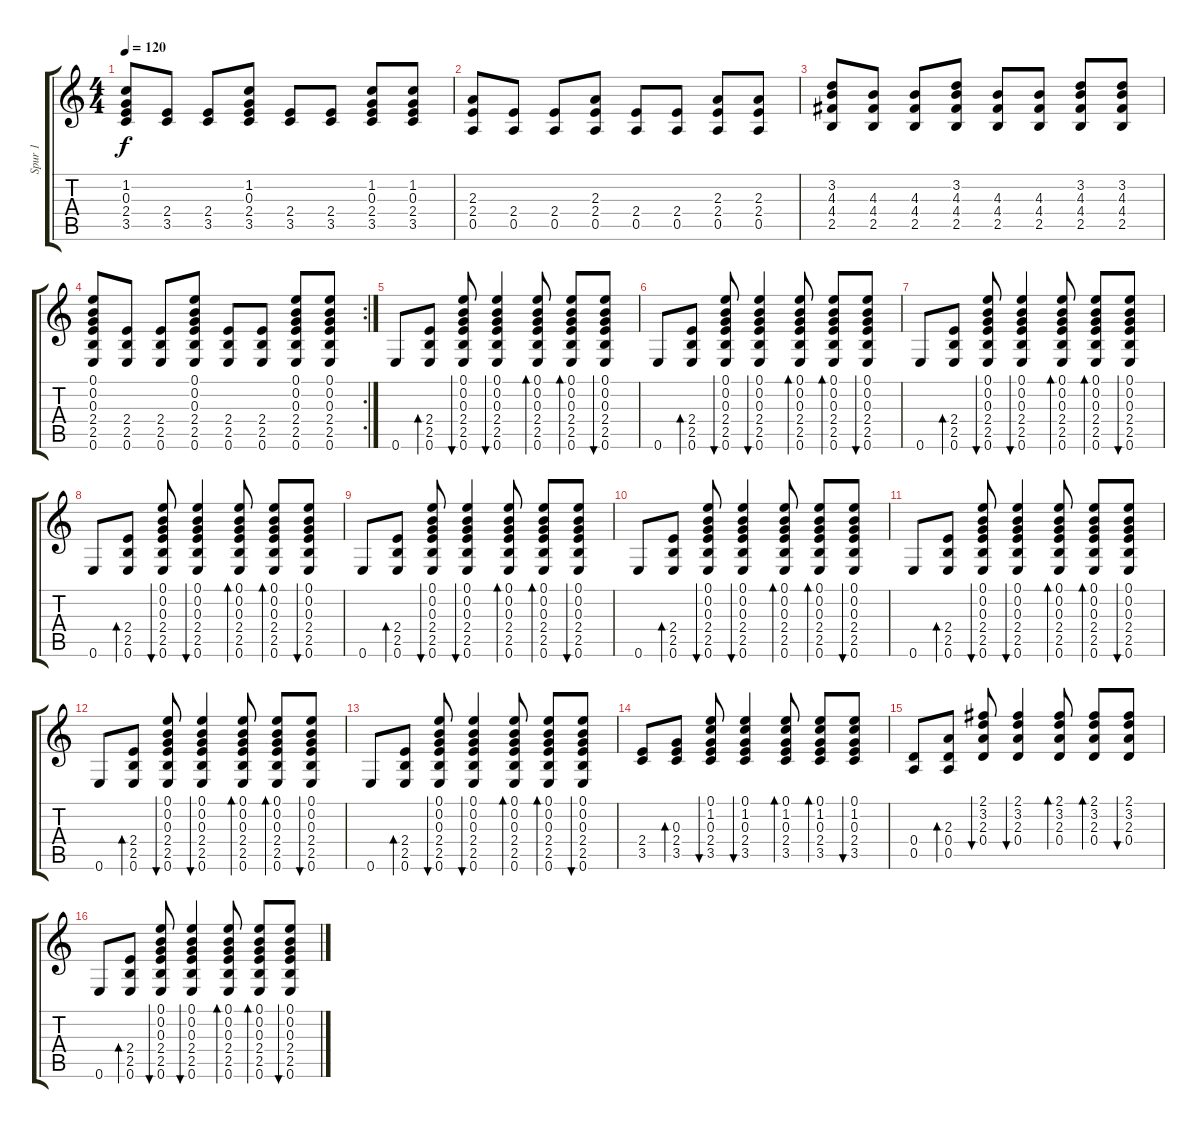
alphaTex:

\track ("Spur 1" "Spur 1") {instrument acousticguitarsteel}
\staff {score tabs}
\tuning (E4 B3 G3 D3 A2 E2) {hide}
\ts (4 4)
\tempo 120
\clef g2
\ks c
(1.2 0.3 2.4 3.5).8{dy f} (2.4 3.5).8 (2.4 3.5).8 (1.2 0.3 2.4 3.5).8 (2.4 3.5).8 (2.4 3.5).8 (1.2 0.3 2.4 3.5).8 (1.2 0.3 2.4 3.5).8 |
(2.3 2.4 0.5).8 (2.4 0.5).8 (2.4 0.5).8 (2.3 2.4 0.5).8 (2.4 0.5).8 (2.4 0.5).8 (2.3 2.4 0.5).8 (2.3 2.4 0.5).8 |
(3.2 4.3 4.4 2.5).8 (4.3 4.4 2.5).8 (4.3 4.4 2.5).8 (3.2 4.3 4.4 2.5).8 (4.3 4.4 2.5).8 (4.3 4.4 2.5).8 (3.2 4.3 4.4 2.5).8 (3.2 4.3 4.4 2.5).8 |
\rc 2
(0.1 0.2 0.3 2.4 2.5 0.6).8 (2.4 2.5 0.6).8 (2.4 2.5 0.6).8 (0.1 0.2 0.3 2.4 2.5 0.6).8 (2.4 2.5 0.6).8 (2.4 2.5 0.6).8 (0.1 0.2 0.3 2.4 2.5 0.6).8 (0.1 0.2 0.3 2.4 2.5 0.6).8 |
0.6.8 (2.4 2.5 0.6).8{bd 30} (0.1 0.2 0.3 2.4 2.5 0.6).8{bu 30} (0.1 0.2 0.3 2.4 2.5 0.6).4{bu 30} (0.1 0.2 0.3 2.4 2.5 0.6).8{bd 30} (0.1 0.2 0.3 2.4 2.5 0.6).8{bd 30} (0.1 0.2 0.3 2.4 2.5 0.6).8{bu 30} |
0.6.8 (2.4 2.5 0.6).8{bd 30} (0.1 0.2 0.3 2.4 2.5 0.6).8{bu 30} (0.1 0.2 0.3 2.4 2.5 0.6).4{bu 30} (0.1 0.2 0.3 2.4 2.5 0.6).8{bd 30} (0.1 0.2 0.3 2.4 2.5 0.6).8{bd 30} (0.1 0.2 0.3 2.4 2.5 0.6).8{bu 30} |
0.6.8 (2.4 2.5 0.6).8{bd 30} (0.1 0.2 0.3 2.4 2.5 0.6).8{bu 30} (0.1 0.2 0.3 2.4 2.5 0.6).4{bu 30} (0.1 0.2 0.3 2.4 2.5 0.6).8{bd 30} (0.1 0.2 0.3 2.4 2.5 0.6).8{bd 30} (0.1 0.2 0.3 2.4 2.5 0.6).8{bu 30} |
0.6.8 (2.4 2.5 0.6).8{bd 30} (0.1 0.2 0.3 2.4 2.5 0.6).8{bu 30} (0.1 0.2 0.3 2.4 2.5 0.6).4{bu 30} (0.1 0.2 0.3 2.4 2.5 0.6).8{bd 30} (0.1 0.2 0.3 2.4 2.5 0.6).8{bd 30} (0.1 0.2 0.3 2.4 2.5 0.6).8{bu 30} |
0.6.8 (2.4 2.5 0.6).8{bd 30} (0.1 0.2 0.3 2.4 2.5 0.6).8{bu 30} (0.1 0.2 0.3 2.4 2.5 0.6).4{bu 30} (0.1 0.2 0.3 2.4 2.5 0.6).8{bd 30} (0.1 0.2 0.3 2.4 2.5 0.6).8{bd 30} (0.1 0.2 0.3 2.4 2.5 0.6).8{bu 30} |
0.6.8 (2.4 2.5 0.6).8{bd 30} (0.1 0.2 0.3 2.4 2.5 0.6).8{bu 30} (0.1 0.2 0.3 2.4 2.5 0.6).4{bu 30} (0.1 0.2 0.3 2.4 2.5 0.6).8{bd 30} (0.1 0.2 0.3 2.4 2.5 0.6).8{bd 30} (0.1 0.2 0.3 2.4 2.5 0.6).8{bu 30} |
0.6.8 (2.4 2.5 0.6).8{bd 30} (0.1 0.2 0.3 2.4 2.5 0.6).8{bu 30} (0.1 0.2 0.3 2.4 2.5 0.6).4{bu 30} (0.1 0.2 0.3 2.4 2.5 0.6).8{bd 30} (0.1 0.2 0.3 2.4 2.5 0.6).8{bd 30} (0.1 0.2 0.3 2.4 2.5 0.6).8{bu 30} |
0.6.8 (2.4 2.5 0.6).8{bd 30} (0.1 0.2 0.3 2.4 2.5 0.6).8{bu 30} (0.1 0.2 0.3 2.4 2.5 0.6).4{bu 30} (0.1 0.2 0.3 2.4 2.5 0.6).8{bd 30} (0.1 0.2 0.3 2.4 2.5 0.6).8{bd 30} (0.1 0.2 0.3 2.4 2.5 0.6).8{bu 30} |
0.6.8 (2.4 2.5 0.6).8{bd 30} (0.1 0.2 0.3 2.4 2.5 0.6).8{bu 30} (0.1 0.2 0.3 2.4 2.5 0.6).4{bu 30} (0.1 0.2 0.3 2.4 2.5 0.6).8{bd 30} (0.1 0.2 0.3 2.4 2.5 0.6).8{bd 30} (0.1 0.2 0.3 2.4 2.5 0.6).8{bu 30} |
(2.4 3.5).8 (0.3 2.4 3.5).8{bd 30} (0.1 1.2 0.3 2.4 3.5).8{bu 30} (0.1 1.2 0.3 2.4 3.5).4{bu 30} (0.1 1.2 0.3 2.4 3.5).8{bd 30} (0.1 1.2 0.3 2.4 3.5).8{bd 30} (0.1 1.2 0.3 2.4 3.5).8{bu 30} |
(0.4 0.5).8 (2.3 0.4 0.5).8{bd 30} (2.1 3.2 2.3 0.4).8{bu 30} (2.1 3.2 2.3 0.4).4{bu 30} (2.1 3.2 2.3 0.4).8{bd 30} (2.1 3.2 2.3 0.4).8{bd 30} (2.1 3.2 2.3 0.4).8{bu 30} |
0.6.8 (2.4 2.5 0.6).8{bd 30} (0.1 0.2 0.3 2.4 2.5 0.6).8{bu 30} (0.1 0.2 0.3 2.4 2.5 0.6).4{bu 30} (0.1 0.2 0.3 2.4 2.5 0.6).8{bd 30} (0.1 0.2 0.3 2.4 2.5 0.6).8{bd 30} (0.1 0.2 0.3 2.4 2.5 0.6).8{bu 30}
